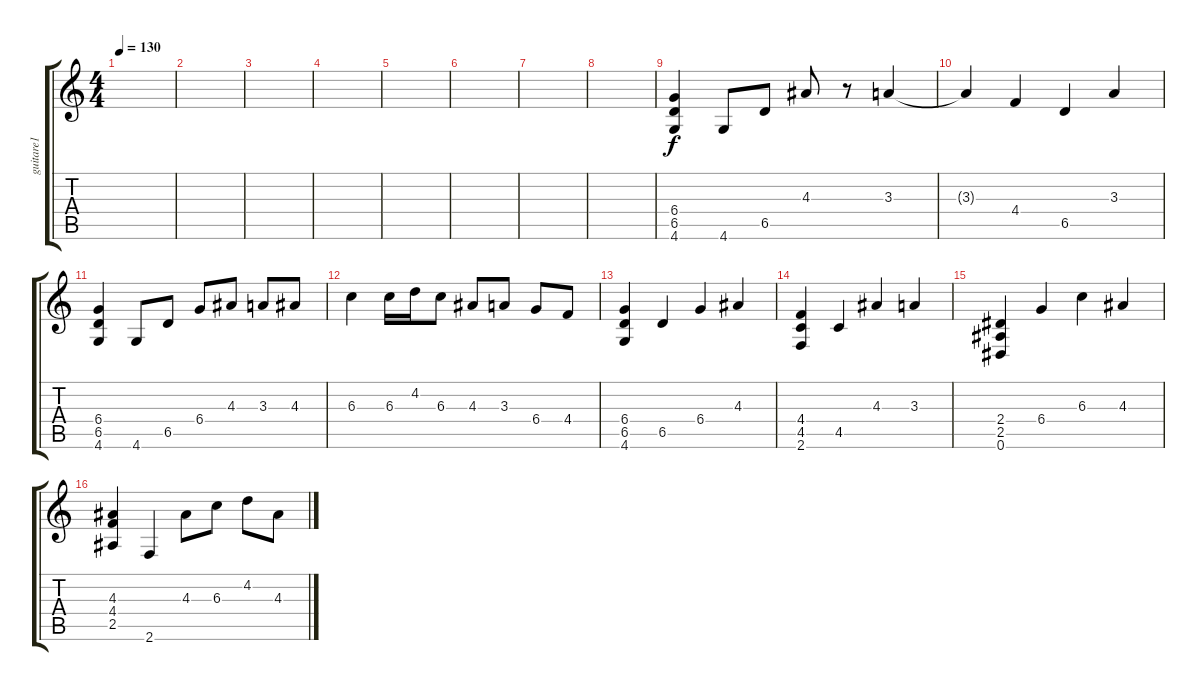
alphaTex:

\track ("guitare1" "guitare1") {instrument acousticguitarsteel}
\staff {score tabs}
\tuning (Eb4 Bb3 Gb3 Db3 Ab2 Eb2) {hide}
\ts (4 4)
\tempo 130
\clef g2
\ks c
|
|
|
|
|
|
|
|
(6.4 6.5 4.6).4 4.6.8 6.5.8 4.3.8 r.8 3.3.4 |
3.3{t}.4 4.4.4 6.5.4 3.3.4 |
(6.4 6.5 4.6).4 4.6.8 6.5.8 6.4.8 4.3.8 3.3.8 4.3.8 |
6.3.4 6.3.16 4.2.16 6.3.8 4.3.8 3.3.8 6.4.8 4.4.8 |
(6.4 6.5 4.6).4 6.5.4 6.4.4 4.3.4 |
(4.4 4.5 2.6).4 4.5.4 4.3.4 3.3.4 |
(2.4 2.5 0.6).4 6.4.4 6.3.4 4.3.4 |
(4.3 4.4 2.5).4 2.6.4 4.3.8 6.3.8 4.2.8 4.3.8
